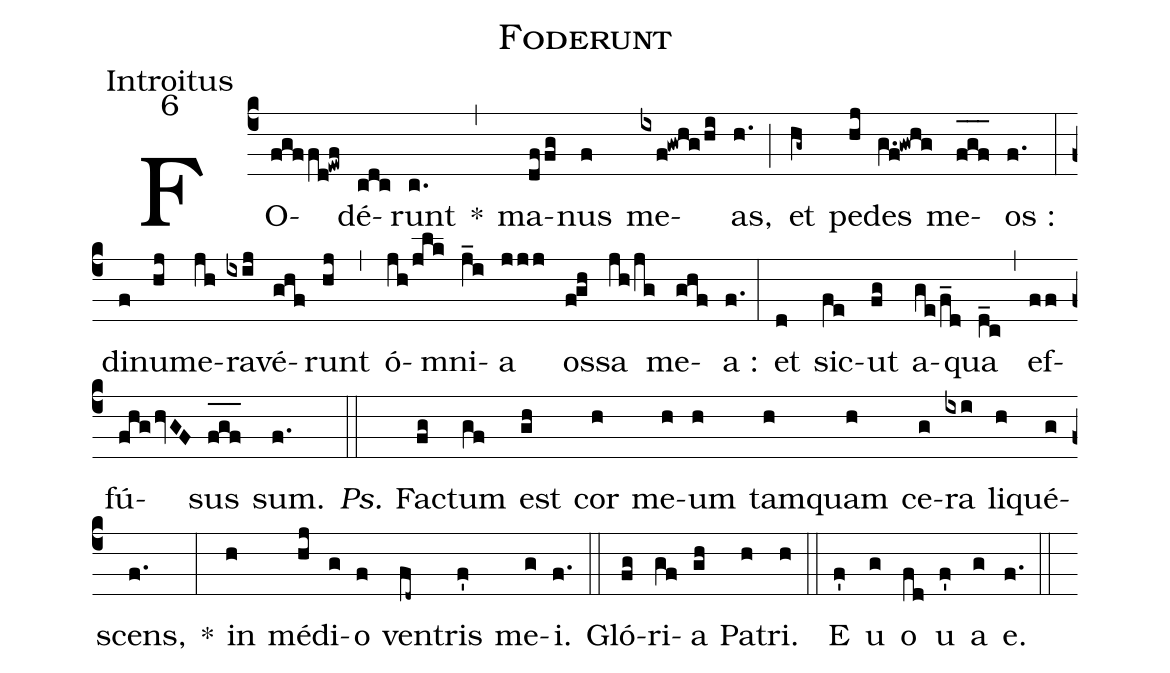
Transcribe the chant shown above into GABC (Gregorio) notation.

name:Foderunt;
office-part:Introitus;
mode:6;
%%
(c4) FO(fgffd!ewf)dé(cdc)runt(c.) *(,) ma(dffg)nus(f) me(ixf!gwhg/hi)as,(h.) (;) et(hg~) pe(hj)des(g.f!gwhg) me(f_[oh:h]g_[oh:h]f_[oh:h])os :(f.) (:) di(f)nu(hj)me(jh)ra(ixij)vé(ghf)runt(hj) (,) ó(jh/jlk)mni(j_i)a(jjj) os(fgh)sa(jh/jg) me(ghf)a :(f.) (:) et(d) sic(fe)ut(fg) a(ge/f_d)qua(d_c) (,) ef(ff)fú(fhghvGF)sus(f_[oh:h]g_[oh:h]f_[oh:h]) sum.(f.) (::) <i>Ps.</i> Fa(fg)ctum(gf) est(gh) cor(h) me(h)um(h) tam(h)quam(h) ce(g)ra(ixi) li(h)qué(g)scens,(f.) *(:) in(h) mé(hj)di(g)o(f) ven(fd~)tris(f') me(g)i.(f.) (::) Gló(fg)ri(gf)a(gh) Pa(h)tri.(h) (::) <eu>E(f') u(g) o(fd) u(f') a(g) e.</eu>(f.) (::)
